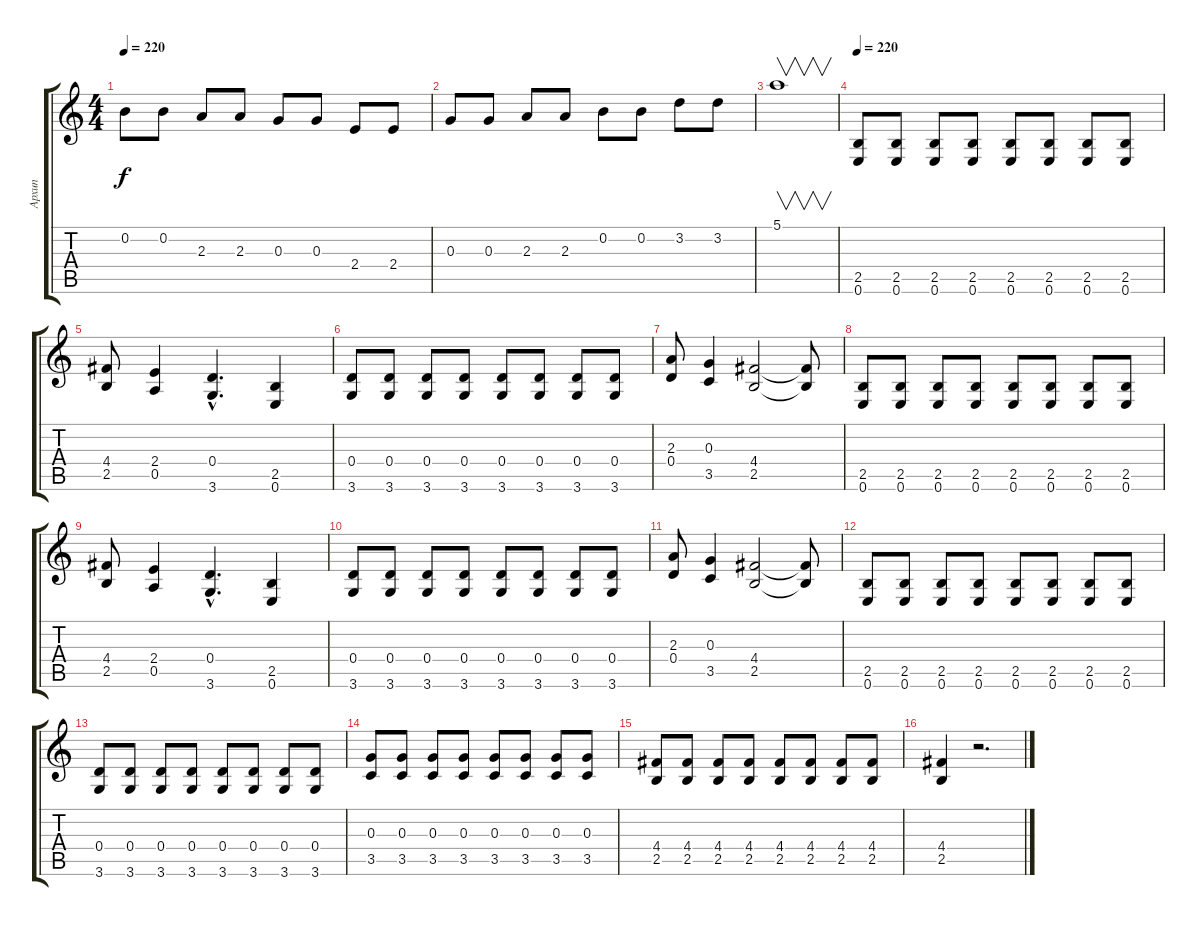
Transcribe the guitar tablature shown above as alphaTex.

\track ("Архип" "Архип") {instrument distortionguitar}
\staff {score tabs}
\tuning (E4 B3 G3 D3 A2 E2) {hide}
\ts (4 4)
\tempo 220
\clef g2
\ks c
0.2.8{dy f} 0.2.8 2.3.8 2.3.8 0.3.8 0.3.8 2.4.8 2.4.8 |
0.3.8 0.3.8 2.3.8 2.3.8 0.2.8 0.2.8 3.2.8 3.2.8 |
5.1.1{v} |
\tempo 220
(2.5 0.6).8 (2.5 0.6).8 (2.5 0.6).8 (2.5 0.6).8 (2.5 0.6).8 (2.5 0.6).8 (2.5 0.6).8 (2.5 0.6).8 |
(4.4 2.5).8 (2.4 0.5).4 (0.4{hac} 3.6{hac}).4{d} (2.5 0.6).4 |
(0.4 3.6).8 (0.4 3.6).8 (0.4 3.6).8 (0.4 3.6).8 (0.4 3.6).8 (0.4 3.6).8 (0.4 3.6).8 (0.4 3.6).8 |
(2.3 0.4).8 (0.3 3.5).4 (4.4 2.5).2 (4.4{t} 2.5{t}).8 |
(2.5 0.6).8 (2.5 0.6).8 (2.5 0.6).8 (2.5 0.6).8 (2.5 0.6).8 (2.5 0.6).8 (2.5 0.6).8 (2.5 0.6).8 |
(4.4 2.5).8 (2.4 0.5).4 (0.4{hac} 3.6{hac}).4{d} (2.5 0.6).4 |
(0.4 3.6).8 (0.4 3.6).8 (0.4 3.6).8 (0.4 3.6).8 (0.4 3.6).8 (0.4 3.6).8 (0.4 3.6).8 (0.4 3.6).8 |
(2.3 0.4).8 (0.3 3.5).4 (4.4 2.5).2 (4.4{t} 2.5{t}).8 |
(2.5 0.6).8 (2.5 0.6).8 (2.5 0.6).8 (2.5 0.6).8 (2.5 0.6).8 (2.5 0.6).8 (2.5 0.6).8 (2.5 0.6).8 |
(0.4 3.6).8 (0.4 3.6).8 (0.4 3.6).8 (0.4 3.6).8 (0.4 3.6).8 (0.4 3.6).8 (0.4 3.6).8 (0.4 3.6).8 |
(0.3 3.5).8 (0.3 3.5).8 (0.3 3.5).8 (0.3 3.5).8 (0.3 3.5).8 (0.3 3.5).8 (0.3 3.5).8 (0.3 3.5).8 |
(4.4 2.5).8 (4.4 2.5).8 (4.4 2.5).8 (4.4 2.5).8 (4.4 2.5).8 (4.4 2.5).8 (4.4 2.5).8 (4.4 2.5).8 |
(4.4 2.5).4 r.2{d}
